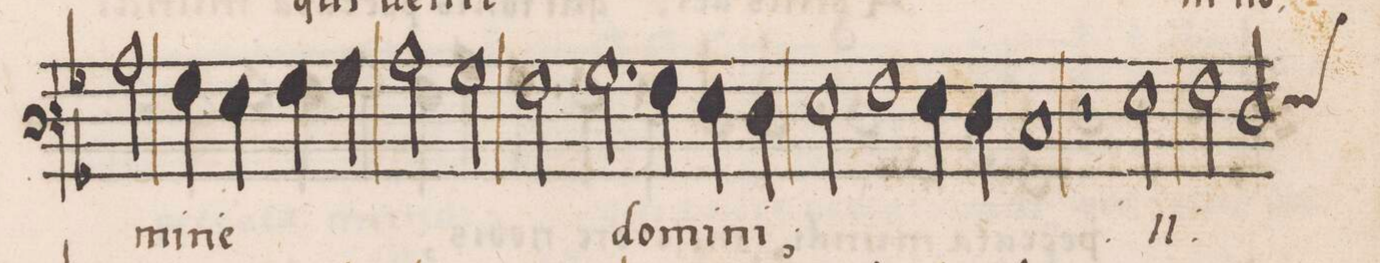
**kern	**text
*I"BASSVS	*
*clefF3	*
*k[b-B-]	*
*met(C|)	*
*M2/1	*
2c\	-mi-
4A\	-ne
4G\	.
4A\	.
4B-\	.
=97-	=97-
2c\	.
2B-\	.
2A\	.
2.B-\	do-
=98-	=98-
4A\	-mi-
4G\	-ni;
4F\	.
2G\	.
1A\	.
=99-	=99-
4G\	.
4F\	.
1E	.
=100-	=100-
2r	.
*	*ij
2G\	in
2A\	no-
*custos:G	*
2F/	.
=101-	=101-
*-	*-
